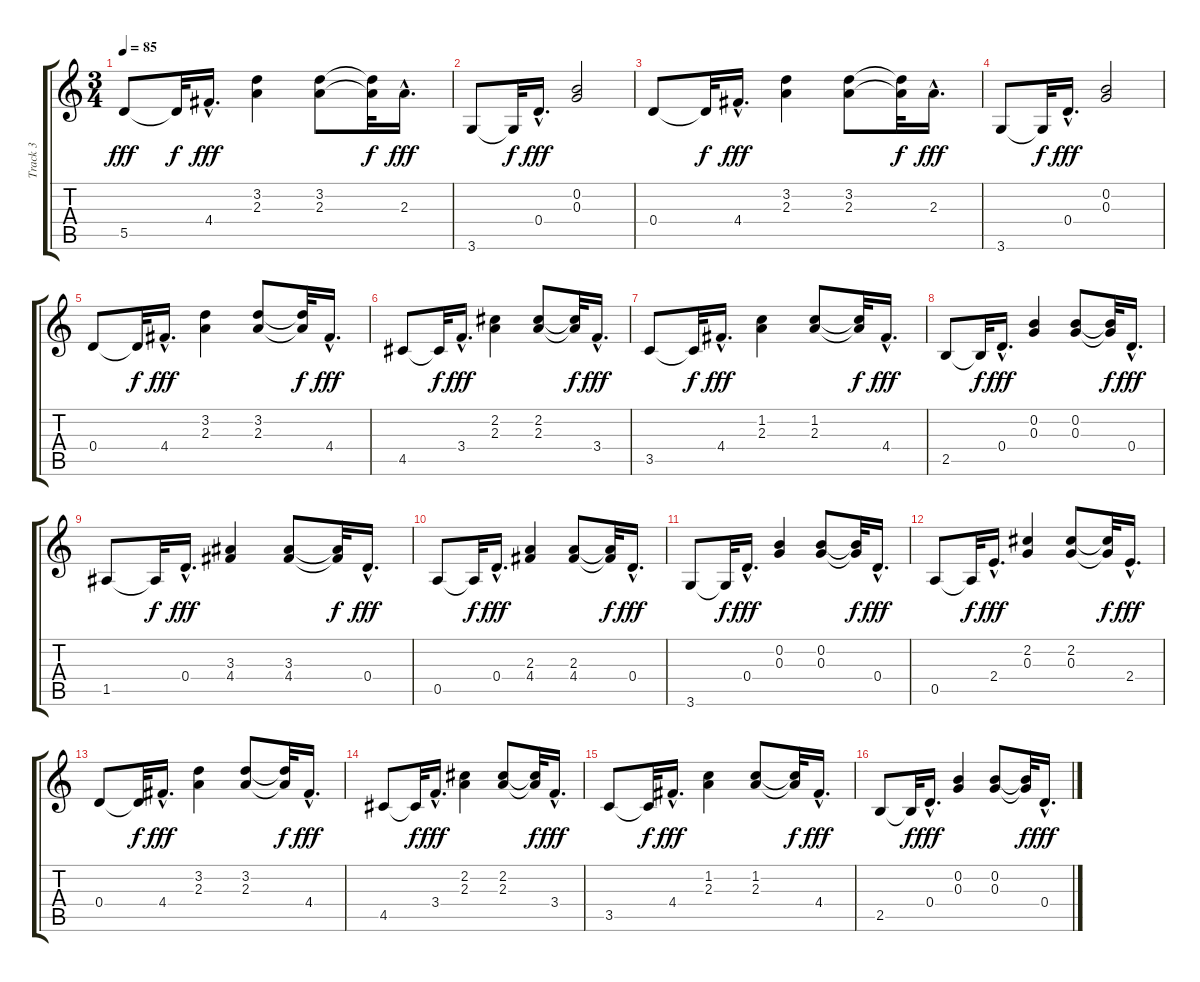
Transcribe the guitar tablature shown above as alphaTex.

\track ("Track 3" "Track 3") {instrument electricguitarjazz}
\staff {score tabs}
\tuning (E4 B3 G3 D3 A2 E2) {hide}
\ts (3 4)
\tempo 85
\clef g2
\ks c
5.5.8{dy fff instrument electricguitarjazz} 5.5{t}.32{dy f} 4.4{hac}.16{d dy fff} (3.2 2.3).4 (3.2 2.3).8 (3.2{t} 2.3{t}).32{dy f} 2.3{hac}.16{d dy fff} |
3.6.8 3.6{t}.32{dy f} 0.4{hac}.16{d dy fff} (0.2 0.3).2 |
0.4.8 0.4{t}.32{dy f} 4.4{hac}.16{d dy fff} (3.2 2.3).4 (3.2 2.3).8 (3.2{t} 2.3{t}).32{dy f} 2.3{hac}.16{d dy fff} |
3.6.8 3.6{t}.32{dy f} 0.4{hac}.16{d dy fff} (0.2 0.3).2 |
0.4.8 0.4{t}.32{dy f} 4.4{hac}.16{d dy fff} (3.2 2.3).4 (3.2 2.3).8 (3.2{t} 2.3{t}).32{dy f} 4.4{hac}.16{d dy fff} |
4.5.8 4.5{t}.32{dy f} 3.4{hac}.16{d dy fff} (2.2 2.3).4 (2.2 2.3).8 (2.2{t} 2.3{t}).32{dy f} 3.4{hac}.16{d dy fff} |
3.5.8 3.5{t}.32{dy f} 4.4{hac}.16{d dy fff} (1.2 2.3).4 (1.2 2.3).8 (1.2{t} 2.3{t}).32{dy f} 4.4{hac}.16{d dy fff} |
2.5.8 2.5{t}.32{dy f} 0.4{hac}.16{d dy fff} (0.2 0.3).4 (0.2 0.3).8 (0.2{t} 0.3{t}).32{dy f} 0.4{hac}.16{d dy fff} |
1.5.8 1.5{t}.32{dy f} 0.4{hac}.16{d dy fff} (3.3 4.4).4 (3.3 4.4).8 (3.3{t} 4.4{t}).32{dy f} 0.4{hac}.16{d dy fff} |
0.5.8 0.5{t}.32{dy f} 0.4{hac}.16{d dy fff} (2.3 4.4).4 (2.3 4.4).8 (2.3{t} 4.4{t}).32{dy f} 0.4{hac}.16{d dy fff} |
3.6.8 3.6{t}.32{dy f} 0.4{hac}.16{d dy fff} (0.2 0.3).4 (0.2 0.3).8 (0.2{t} 0.3{t}).32{dy f} 0.4{hac}.16{d dy fff} |
0.5.8 0.5{t}.32{dy f} 2.4{hac}.16{d dy fff} (2.2 0.3).4 (2.2 0.3).8 (2.2{t} 0.3{t}).32{dy f} 2.4{hac}.16{d dy fff} |
0.4.8 0.4{t}.32{dy f} 4.4{hac}.16{d dy fff} (3.2 2.3).4 (3.2 2.3).8 (3.2{t} 2.3{t}).32{dy f} 4.4{hac}.16{d dy fff} |
4.5.8 4.5{t}.32{dy f} 3.4{hac}.16{d dy fff} (2.2 2.3).4 (2.2 2.3).8 (2.2{t} 2.3{t}).32{dy f} 3.4{hac}.16{d dy fff} |
3.5.8 3.5{t}.32{dy f} 4.4{hac}.16{d dy fff} (1.2 2.3).4 (1.2 2.3).8 (1.2{t} 2.3{t}).32{dy f} 4.4{hac}.16{d dy fff} |
2.5.8 2.5{t}.32{dy f} 0.4{hac}.16{d dy fff} (0.2 0.3).4 (0.2 0.3).8 (0.2{t} 0.3{t}).32{dy f} 0.4{hac}.16{d dy fff}
